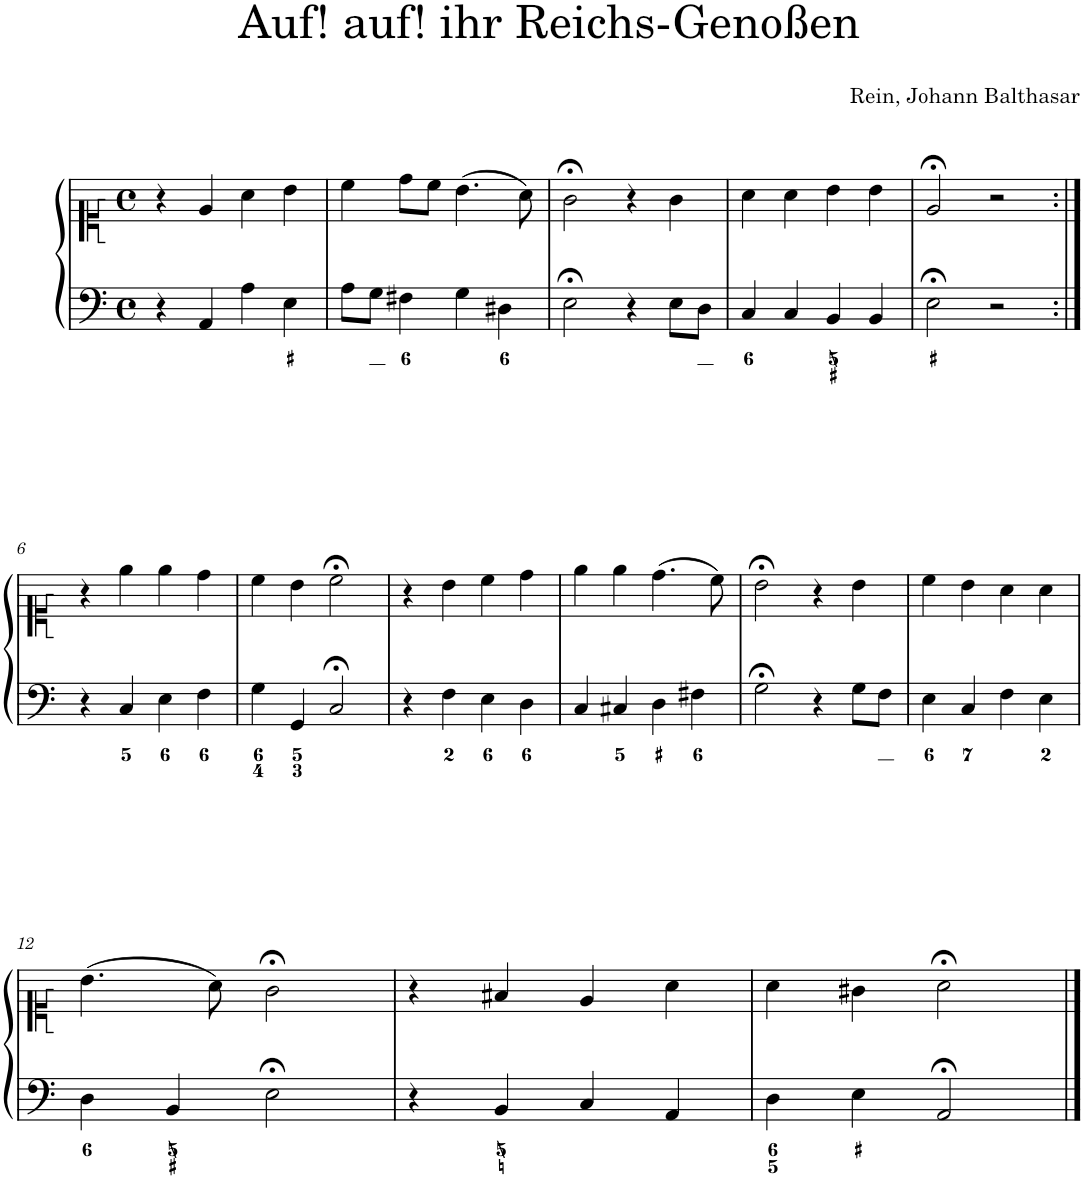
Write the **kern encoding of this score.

**kern	**kern
*part1	*part1
*staff2	*staff1
*I"Piano	*
*I'Pno.	*
*clefF4	*clefC1
*k[]	*k[]
*M4/4	*M4/4
*met(c)	*met(c)
=1	=1
4r	4r
4AA/	4e/
4A\	4a\
4E\	4b\
=2	=2
8A\L	4cc\
8G\J	.
4F#X\	8dd\L
.	8cc\J
4G\	(4.b\
4D#X\	.
.	8a\)
=3	=3
2E;<\	2g;<\
4r	4r
8E\L	4g\
8D\J	.
=4	=4
4C/	4a\
4C/	4a\
4BB/	4b\
4BB/	4b\
=5	=5
2E;<\	2e;</
2r	2r
!!LO:LB:g=z
=6:|!	=6:|!
4r	4r
4C/	4ee\
4E\	4ee\
4F\	4dd\
=7	=7
4G\	4cc\
4GG/	4b\
2C;</	2cc;<\
=8	=8
4r	4r
4F\	4b\
4E\	4cc\
4D\	4dd\
=9	=9
4C/	4ee\
4C#X/	4ee\
4D\	(4.dd\
4F#X\	.
.	8cc\)
=10	=10
2G;<\	2b;<\
4r	4r
8G\L	4b\
8F\J	.
=11	=11
4E\	4cc\
4C/	4b\
4F\	4a\
4E\	4a\
!!LO:LB:g=z
=12	=12
4D\	(4.b\
4BB/	.
.	8a\)
2E;<\	2g;<\
=13	=13
4r	4r
4BB/	4f#X/
4C/	4e/
4AA/	4a\
=14	=14
4D\	4a\
4E\	4g#X\
2AA;</	2a;<\
==	==
*-	*-
